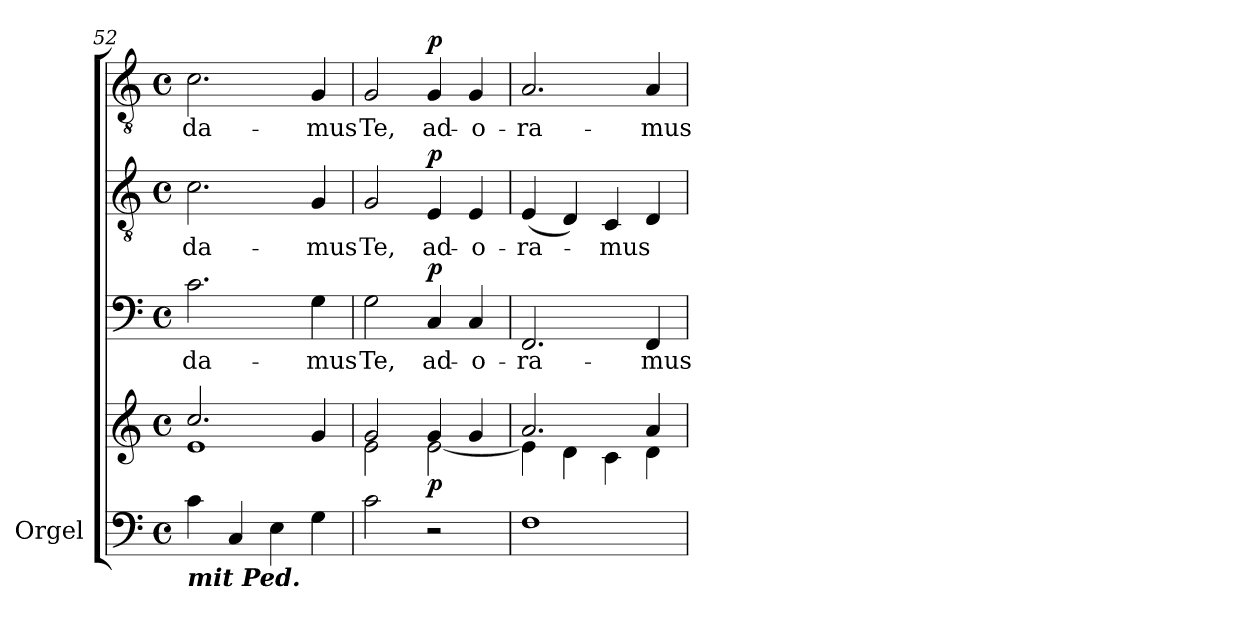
**kern	**kern	**dynam	**kern	**text	**dynam	**kern	**text	**dynam	**kern	**text	**dynam
*part4	*part4	*part4	*part3	*part3	*part3	*part2	*part2	*part2	*part1	*part1	*part1
*staff5	*staff4	*staff4/5	*staff3	*staff3	*staff3	*staff2	*staff2	*staff2	*staff1	*staff1	*staff1
*I"Orgel	*	*	*	*	*	*	*	*	*	*	*
*I'Org.	*	*	*	*	*	*	*	*	*	*	*
*clefF4	*clefG2	*	*clefF4	*	*	*clefGv2	*	*	*clefGv2	*	*
*k[]	*k[]	*	*k[]	*	*	*k[]	*	*	*k[]	*	*
*C:	*C:	*	*C:	*	*	*C:	*	*	*C:	*	*
*M4/4	*M4/4	*	*M4/4	*	*	*M4/4	*	*	*M4/4	*	*
*met(c)	*met(c)	*	*met(c)	*	*	*met(c)	*	*	*met(c)	*	*
=52	=52	=52	=52	=52	=52	=52	=52	=52	=52	=52	=52
*	*^	*	*	*	*	*	*	*	*	*	*
!LO:TX:b:Bi:t=mit Ped.	!	!	!	!	!	!	!	!	!	!	!	!
!	!	!	!	!	!LO:LY:b	!	!	!LO:LY:b	!	!	!LO:LY:b	!
4c\	2.cc/	1e	.	2.c\	-da-	.	2.c\	-da-	.	2.c\	-da-	.
4C/	.	.	.	.	.	.	.	.	.	.	.	.
4E\	.	.	.	.	.	.	.	.	.	.	.	.
!	!	!	!	!	!LO:LY:b	!	!	!LO:LY:b	!	!	!LO:LY:b	!
4G\	4g/	.	.	4G\	-mus	.	4G/	-mus	.	4G/	-mus	.
=53	=53	=53	=53	=53	=53	=53	=53	=53	=53	=53	=53	=53
!	!	!	!	!	!LO:LY:b	!	!	!LO:LY:b	!	!	!LO:LY:b	!
2c\	2g/	2e\	.	2G\	Te,	.	2G/	Te,	.	2G/	Te,	.
!	!	!	!LO:DY:b	!	!LO:LY:b	!LO:DY:a	!	!LO:LY:b	!LO:DY:a	!	!LO:LY:b	!LO:DY:a
2r	4g/	[<2e\	p	4C/	ad-	p	4E/	ad-	p	4G/	ad-	p
!	!	!	!	!	!LO:LY:b	!	!	!LO:LY:b	!	!	!LO:LY:b	!
.	4g/	.	.	4C/	-o-	.	4E/	-o-	.	4G/	-o-	.
=54	=54	=54	=54	=54	=54	=54	=54	=54	=54	=54	=54	=54
!	!	!	!	!	!LO:LY:b	!	!	!LO:LY:b	!	!	!LO:LY:b	!
1F	2.a/	4e\]	.	2.FF/	-ra-	.	(<4E/	-ra-	.	2.A/	-ra-	.
.	.	4d\	.	.	.	.	4D/)	.	.	.	.	.
!	!	!	!	!	!	!	!	!LO:LY:b	!	!	!	!
.	.	4c\	.	.	.	.	4C/	-mus	.	.	.	.
!	!	!	!	!	!LO:LY:b	!	!	!	!	!	!LO:LY:b	!
.	4a/	4d\	.	4FF/	-mus	.	4D/	.	.	4A/	-mus	.
*	*v	*v	*	*	*	*	*	*	*	*	*	*
=	=	=	=	=	=	=	=	=	=	=	=
*-	*-	*-	*-	*-	*-	*-	*-	*-	*-	*-	*-
